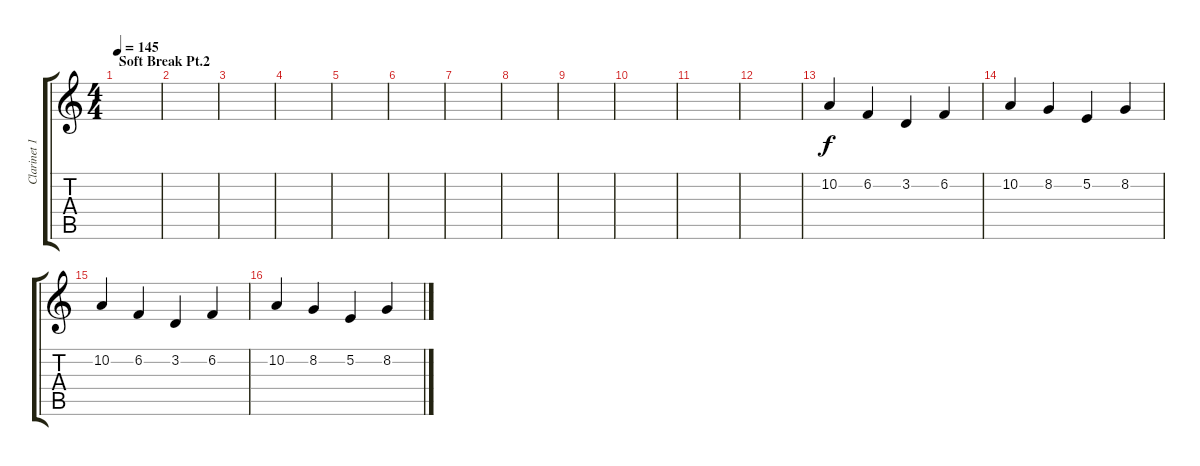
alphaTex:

\track ("Clarinet 1" "Clarinet 1") {instrument clarinet}
\staff {score tabs}
\tuning (E4 B3 G3 D3 A2 D2) {hide}
\ts (4 4)
\section ("" "Soft Break Pt.2")
\tempo 145
\clef g2
\ks c
|
|
|
|
|
|
|
|
|
|
|
|
10.2.4 6.2.4 3.2.4 6.2.4 |
10.2.4 8.2.4 5.2.4 8.2.4 |
10.2.4 6.2.4 3.2.4 6.2.4 |
10.2.4 8.2.4 5.2.4 8.2.4
